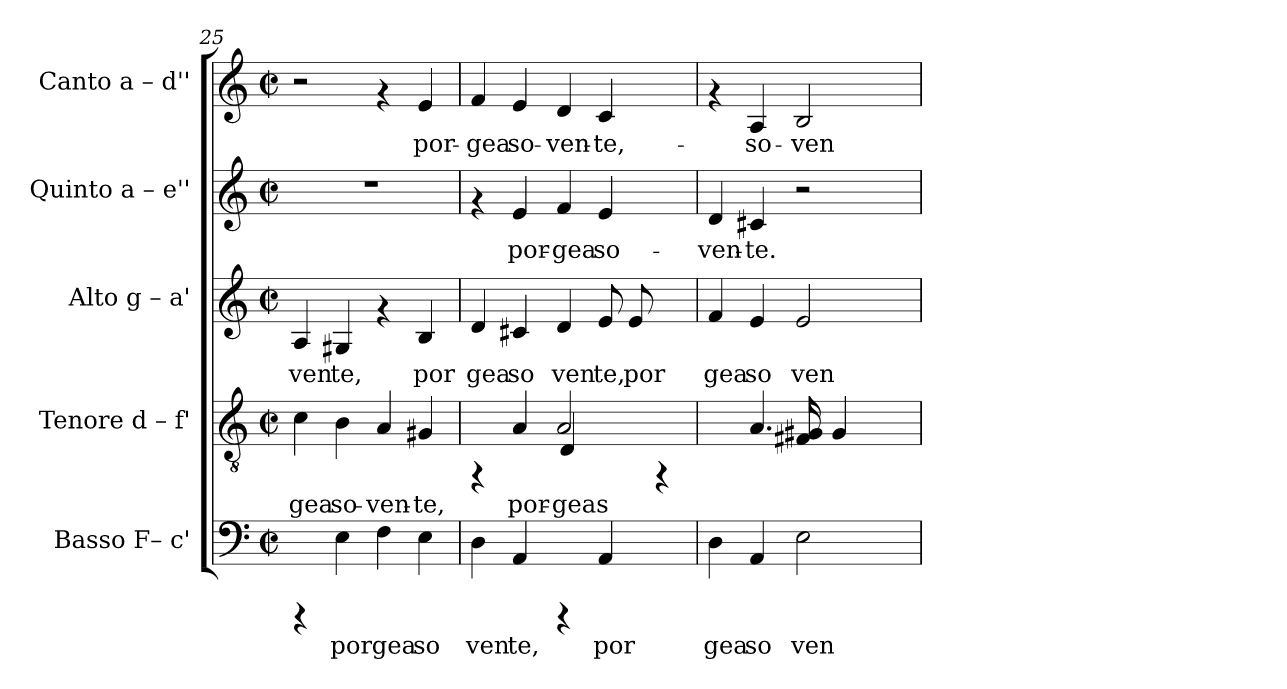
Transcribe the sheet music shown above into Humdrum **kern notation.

**kern	**text	**kern	**text	**kern	**text	**kern	**text	**kern	**text
*part5	*part5	*part4	*part4	*part3	*part3	*part2	*part2	*part1	*part1
*staff5	*staff5	*staff4	*staff4	*staff3	*staff3	*staff2	*staff2	*staff1	*staff1
*I"Basso  F– c'	*	*I"Tenore  d – f'	*	*I"Alto  g – a'	*	*I"Quinto  a – e''	*	*I"Canto  a – d''	*
*clefF4	*	*clefGv2	*	*clefG2	*	*clefG2	*	*clefG2	*
*k[]	*	*k[]	*	*k[]	*	*k[]	*	*k[]	*
*C:	*	*C:	*	*C:	*	*C:	*	*C:	*
*M2/2	*	*M2/2	*	*M2/2	*	*M2/2	*	*M2/2	*
*met(c|)	*	*met(c|)	*	*met(c|)	*	*met(c|)	*	*met(c|)	*
=25	=25	=25	=25	=25	=25	=25	=25	=25	=25
!	!	!	!LO:LY:b:rj	!	!LO:LY:b:rj	!	!	!	!
4rCCC	.	4c\	-gea	4A/	ven	1r	.	2r	.
!	!LO:LY:b:cj	!	!LO:LY:b:rj	!	!LO:LY:b:rj	!	!	!	!
4E\	por	4B\	so-	4G#X/	te,	.	.	.	.
!	!LO:LY:b:cj	!	!LO:LY:b:rj	!	!	!	!	!	!
4F\	gea	4A/	-ven-	4rf	.	.	.	4rf	.
!	!LO:LY:b:cj	!	!LO:LY:b:rj	!	!LO:LY:b:rj	!	!	!	!LO:LY:b:rj
4E\	so	4G#X/	-te,	4B/	por	.	.	4e/	por-
=26	=26	=26	=26	=26	=26	=26	=26	=26	=26
!	!LO:LY:b:cj	!	!	!	!LO:LY:b:rj	!	!	!	!LO:LY:b:rj
*	*	*^	*	*	*	*	*	*	*
4D\	ven	4rFF	2ryy	.	4d/	gea	4rf	.	4f/	-gea
!	!LO:LY:b:cj	!	!	!LO:LY:b:rj	!	!LO:LY:b:rj	!	!LO:LY:b:rj	!	!LO:LY:b:rj
4AA/	te,	4A/	.	por-	4c#X/	so	4e/	por-	4e/	so-
!	!	!	!	!LO:LY:b:rj	!	!LO:LY:b:rj	!	!LO:LY:b:rj	!	!LO:LY:b:rj
4rCCC	.	2A/	4D/	-geas	4d/	ven	4f/	-gea	4d/	-ven-
!	!LO:LY:b:cj	!	!	!	!	!LO:LY:b:rj	!	!LO:LY:b:rj	!	!LO:LY:b:rj
4AA/	por	.	2ryy	.	8e/	te,	4e/	so-	4c/	-te,-
!	!	!	!	!	!	!LO:LY:b:rj	!	!	!	!
.	.	.	.	.	8e/	por	.	.	.	.
4ryy	.	4rFF	.	.	4ryy	.	4ryy	.	4ryy	.
=27	=27	=27	=27	=27	=27	=27	=27	=27	=27	=27
!	!LO:LY:b:cj	!	!	!	!	!LO:LY:b:rj	!	!LO:LY:b:rj	!	!
4D\	gea	4ryy	2ryy	.	4f/	gea	4d/	-ven-	4rf	.
!	!LO:LY:b:cj	!	!	!	!	!LO:LY:b:rj	!	!LO:LY:b:rj	!	!LO:LY:b:rj
4AA/	so	4.A/	.	.	4e/	so	4c#X/	-te.	4A/	-so-
!	!LO:LY:b:cj	!	!	!LO:LY:b:rj	!	!LO:LY:b:rj	!	!	!	!LO:LY:b:rj
2E\	ven	.	16G#X/ 16F#/	-	2e/	ven	2r	.	2B/	-ven-
.	.	.	8ryy	.	.	.	.	.	.	.
.	.	4G#/	.	.	.	.	.	.	.	.
.	.	.	4ryy	.	.	.	.	.	.	.
.	.	8ryy	.	.	.	.	.	.	.	.
.	.	.	16ryy	.	.	.	.	.	.	.
*	*	*v	*v	*	*	*	*	*	*	*
=	=	=	=	=	=	=	=	=	=
*-	*-	*-	*-	*-	*-	*-	*-	*-	*-
